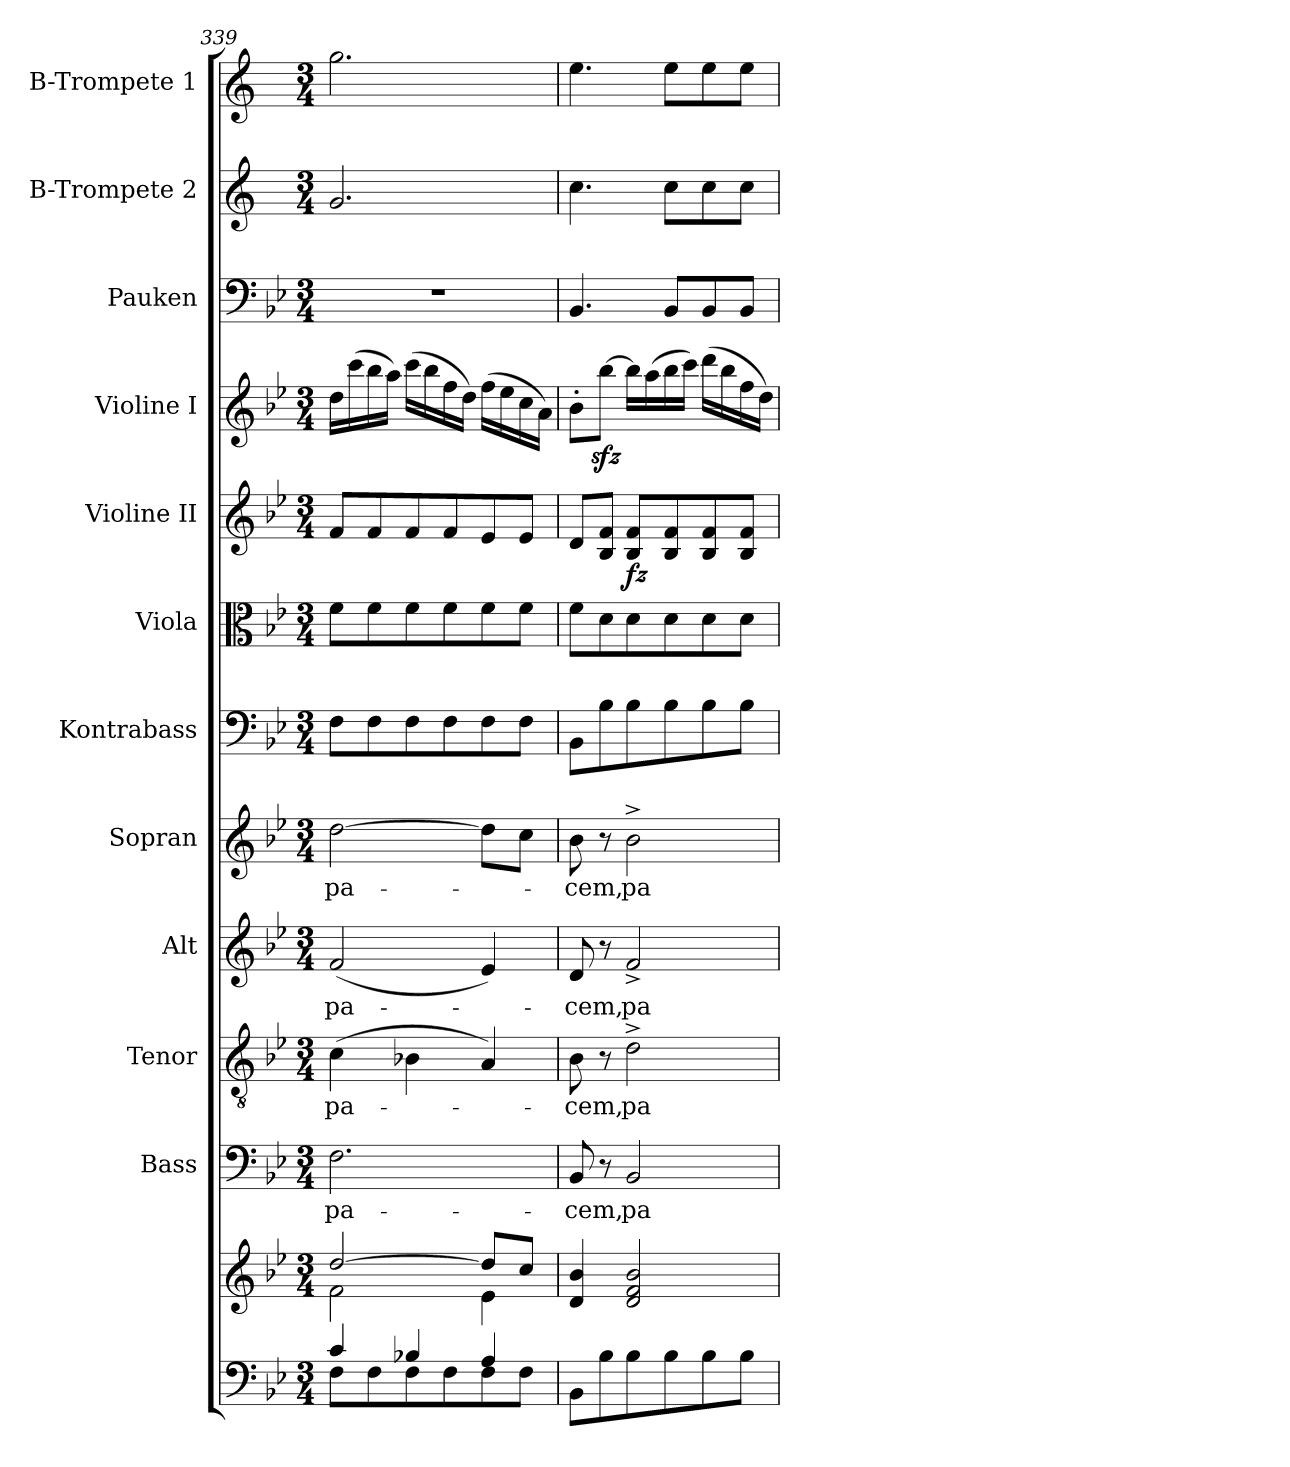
**kern	**kern	**kern	**text	**kern	**text	**kern	**text	**kern	**text	**kern	**kern	**kern	**dynam	**kern	**kern	**kern	**kern
*part12	*part12	*part11	*part11	*part10	*part10	*part9	*part9	*part8	*part8	*part7	*part6	*part5	*part5	*part4	*part3	*part2	*part1
*staff13	*staff12	*staff11	*staff11	*staff10	*staff10	*staff9	*staff9	*staff8	*staff8	*staff7	*staff6	*staff5	*staff5	*staff4	*staff3	*staff2	*staff1
*	*	*I"Bass	*	*I"Tenor	*	*I"Alt	*	*I"Sopran	*	*I"Kontrabass	*I"Viola	*I"Violine II	*	*I"Violine I	*I"Pauken	*I"B-Trompete 2	*I"B-Trompete 1
*	*	*I'B.	*	*I'T.	*	*I'A.	*	*I'S.	*	*I'Kb.	*I'Vla.	*I'Vl. II	*	*I'Vl. I	*I'Pk.	*I'B Trp. 2	*I'B Trp. 1
!!LO:PB:g=z
*clefF4	*clefG2	*clefF4	*	*clefGv2	*	*clefG2	*	*clefG2	*	*clefF4	*clefC3	*clefG2	*	*clefG2	*clefF4	*clefG2	*clefG2
*	*	*	*	*	*	*	*	*	*	*ITrd7c12	*	*	*	*	*	*ITrd1c2	*ITrd1c2
*k[b-e-]	*k[b-e-]	*k[b-e-]	*	*k[b-e-]	*	*k[b-e-]	*	*k[b-e-]	*	*k[b-e-]	*k[b-e-]	*k[b-e-]	*	*k[b-e-]	*k[b-e-]	*k[b-e-]	*k[b-e-]
*B-:	*B-:	*B-:	*	*B-:	*	*B-:	*	*B-:	*	*B-:	*B-:	*B-:	*	*B-:	*B-:	*B-:	*B-:
*M3/4	*M3/4	*M3/4	*	*M3/4	*	*M3/4	*	*M3/4	*	*M3/4	*M3/4	*M3/4	*	*M3/4	*M3/4	*M3/4	*M3/4
=339	=339	=339	=339	=339	=339	=339	=339	=339	=339	=339	=339	=339	=339	=339	=339	=339	=339
*^	*^	*	*	*	*	*	*	*	*	*	*	*	*	*	*	*	*
!	!	!	!	!	!LO:LY:b	!	!LO:LY:b	!	!LO:LY:b	!	!LO:LY:b	!	!	!	!	!	!	!	!
4c/	8F\L	[>2dd/	2f\	2.F\	pa-	(>4c\	pa-	(<2f/	pa-	[2dd\	pa-	8FF\L	8f\L	8f/L	.	16dd\LL	2.r	2.f/	2.ff\
.	.	.	.	.	.	.	.	.	.	.	.	.	.	.	.	(>16ccc\	.	.	.
.	8F\	.	.	.	.	.	.	.	.	.	.	8FF\	8f\	8f/	.	16bb-\	.	.	.
.	.	.	.	.	.	.	.	.	.	.	.	.	.	.	.	16aa\JJ)	.	.	.
4B-X/	8F\	.	.	.	.	4B-X\	.	.	.	.	.	8FF\	8f\	8f/	.	(>16ccc\LL	.	.	.
.	.	.	.	.	.	.	.	.	.	.	.	.	.	.	.	16bb-\	.	.	.
.	8F\	.	.	.	.	.	.	.	.	.	.	8FF\	8f\	8f/	.	16ff\	.	.	.
.	.	.	.	.	.	.	.	.	.	.	.	.	.	.	.	16dd\JJ)	.	.	.
4A/	8F\	8dd/L]	4e-\	.	.	4A/)	.	4e-/)	.	8dd\L]	.	8FF\	8f\	8e-/	.	(>16ff\LL	.	.	.
.	.	.	.	.	.	.	.	.	.	.	.	.	.	.	.	16ee-\	.	.	.
.	8F\J	8cc/J	.	.	.	.	.	.	.	8cc\J	.	8FF\J	8f\J	8e-/J	.	16cc\	.	.	.
.	.	.	.	.	.	.	.	.	.	.	.	.	.	.	.	16a\JJ)	.	.	.
*v	*v	*	*	*	*	*	*	*	*	*	*	*	*	*	*	*	*	*	*
*	*v	*v	*	*	*	*	*	*	*	*	*	*	*	*	*	*	*	*
=340	=340	=340	=340	=340	=340	=340	=340	=340	=340	=340	=340	=340	=340	=340	=340	=340	=340
!	!	!	!LO:LY:b	!	!LO:LY:b	!	!LO:LY:b	!	!LO:LY:b	!	!	!	!	!	!	!	!
8BB-\L	4d/ 4b-/	8BB-/	-cem,	8B-\	-cem,	8d/	-cem,	8b-\	-cem,	8BBB-\L	8f\L	8d/L	.	8b-'>\L	4.BB-/	4.b-\	4.dd\
8B-\	.	8r	.	8r	.	8r	.	8r	.	8BB-\	8d\	8B-/ 8f/J	.	[8bb-zz<\J	.	.	.
!	!	!	!LO:LY:b	!	!LO:LY:b	!	!LO:LY:b	!	!LO:LY:b	!	!	!	!LO:DY:b	!	!	!	!
8B-\	2d/ 2f/ 2b-/	2BB-/	pa-	2d^>\	pa-	2f^>/	pa-	2b-^>\	pa-	8BB-\	8d\	8B-/ 8f/L	fz	16bb-\LL]	.	.	.
.	.	.	.	.	.	.	.	.	.	.	.	.	.	(>16aa\	.	.	.
8B-\	.	.	.	.	.	.	.	.	.	8BB-\	8d\	8B-/ 8f/	.	16bb-\	8BB-/L	8b-\L	8dd\L
.	.	.	.	.	.	.	.	.	.	.	.	.	.	16ccc\JJ)	.	.	.
8B-\	.	.	.	.	.	.	.	.	.	8BB-\	8d\	8B-/ 8f/	.	(>16ddd\LL	8BB-/	8b-\	8dd\
.	.	.	.	.	.	.	.	.	.	.	.	.	.	16bb-\	.	.	.
8B-\J	.	.	.	.	.	.	.	.	.	8BB-\J	8d\J	8B-/ 8f/J	.	16ff\	8BB-/J	8b-\J	8dd\J
.	.	.	.	.	.	.	.	.	.	.	.	.	.	16dd\JJ)	.	.	.
=	=	=	=	=	=	=	=	=	=	=	=	=	=	=	=	=	=
*-	*-	*-	*-	*-	*-	*-	*-	*-	*-	*-	*-	*-	*-	*-	*-	*-	*-
